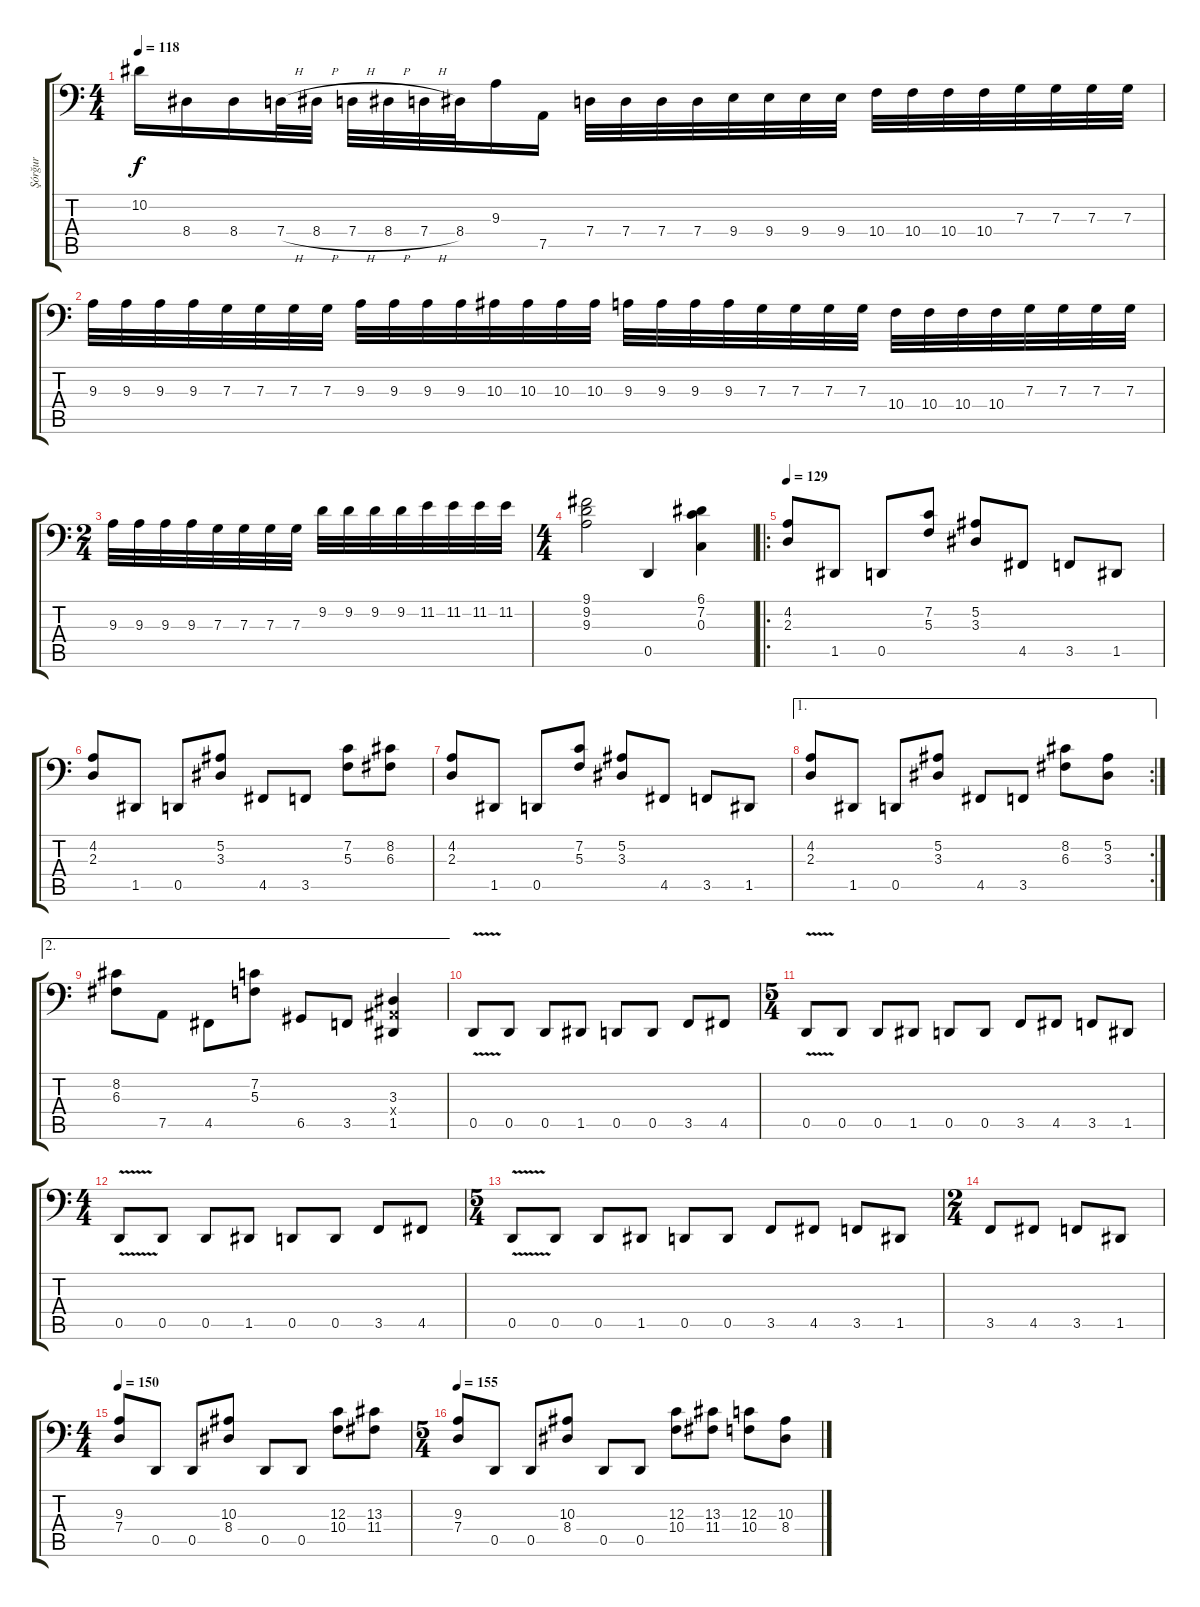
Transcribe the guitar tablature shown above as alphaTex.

\track ("Şórğur" "Şórğur") {instrument distortionguitar}
\staff {score tabs}
\tuning (A2 F2 C2 G1 D1 A0) {hide}
\ts (4 4)
\tempo 118
\clef f4
\ks c
10.2.16{dy f} 8.4.16 8.4.16 7.4{h}.32 8.4{h}.32 7.4{h}.32 8.4{h}.32 7.4{h}.32 8.4.32 9.3.16 7.5.16 7.4.32 7.4.32 7.4.32 7.4.32 9.4.32 9.4.32 9.4.32 9.4.32 10.4.32 10.4.32 10.4.32 10.4.32 7.3.32 7.3.32 7.3.32 7.3.32 |
9.3.32 9.3.32 9.3.32 9.3.32 7.3.32 7.3.32 7.3.32 7.3.32 9.3.32 9.3.32 9.3.32 9.3.32 10.3.32 10.3.32 10.3.32 10.3.32 9.3.32 9.3.32 9.3.32 9.3.32 7.3.32 7.3.32 7.3.32 7.3.32 10.4.32 10.4.32 10.4.32 10.4.32 7.3.32 7.3.32 7.3.32 7.3.32 |
\ts (2 4)
9.3.32 9.3.32 9.3.32 9.3.32 7.3.32 7.3.32 7.3.32 7.3.32 9.2.32 9.2.32 9.2.32 9.2.32 11.2.32 11.2.32 11.2.32 11.2.32 |
\ts (4 4)
(9.1 9.2 9.3).2 0.5.4 (6.1 7.2 0.3).4 |
\ro
\tempo 129
(4.2 2.3).8 1.5.8 0.5.8 (7.2 5.3).8 (5.2 3.3).8 4.5.8 3.5.8 1.5.8 |
(4.2 2.3).8 1.5.8 0.5.8 (5.2 3.3).8 4.5.8 3.5.8 (7.2 5.3).8 (8.2 6.3).8 |
(4.2 2.3).8 1.5.8 0.5.8 (7.2 5.3).8 (5.2 3.3).8 4.5.8 3.5.8 1.5.8 |
\ae 1
\rc 2
(4.2 2.3).8 1.5.8 0.5.8 (5.2 3.3).8 4.5.8 3.5.8 (8.2 6.3).8 (5.2 3.3).8 |
\ae 2
(8.2 6.3).8 7.5.8 4.5.8 (7.2 5.3).8 6.5.8 3.5.8 (3.3 3.4{x} 1.5).4 |
0.5{v}.8 0.5.8 0.5.8 1.5.8 0.5.8 0.5.8 3.5.8 4.5.8 |
\ts (5 4)
0.5{v}.8 0.5.8 0.5.8 1.5.8 0.5.8 0.5.8 3.5.8 4.5.8 3.5.8 1.5.8 |
\ts (4 4)
0.5{v}.8 0.5.8 0.5.8 1.5.8 0.5.8 0.5.8 3.5.8 4.5.8 |
\ts (5 4)
0.5{v}.8 0.5.8 0.5.8 1.5.8 0.5.8 0.5.8 3.5.8 4.5.8 3.5.8 1.5.8 |
\ts (2 4)
3.5.8 4.5.8 3.5.8 1.5.8 |
\ts (4 4)
\tempo 150
(9.3 7.4).8 0.5.8 0.5.8 (10.3 8.4).8 0.5.8 0.5.8 (12.3 10.4).8 (13.3 11.4).8 |
\ts (5 4)
\tempo 155
(9.3 7.4).8 0.5.8 0.5.8 (10.3 8.4).8 0.5.8 0.5.8 (12.3 10.4).8 (13.3 11.4).8 (12.3 10.4).8 (10.3 8.4).8
